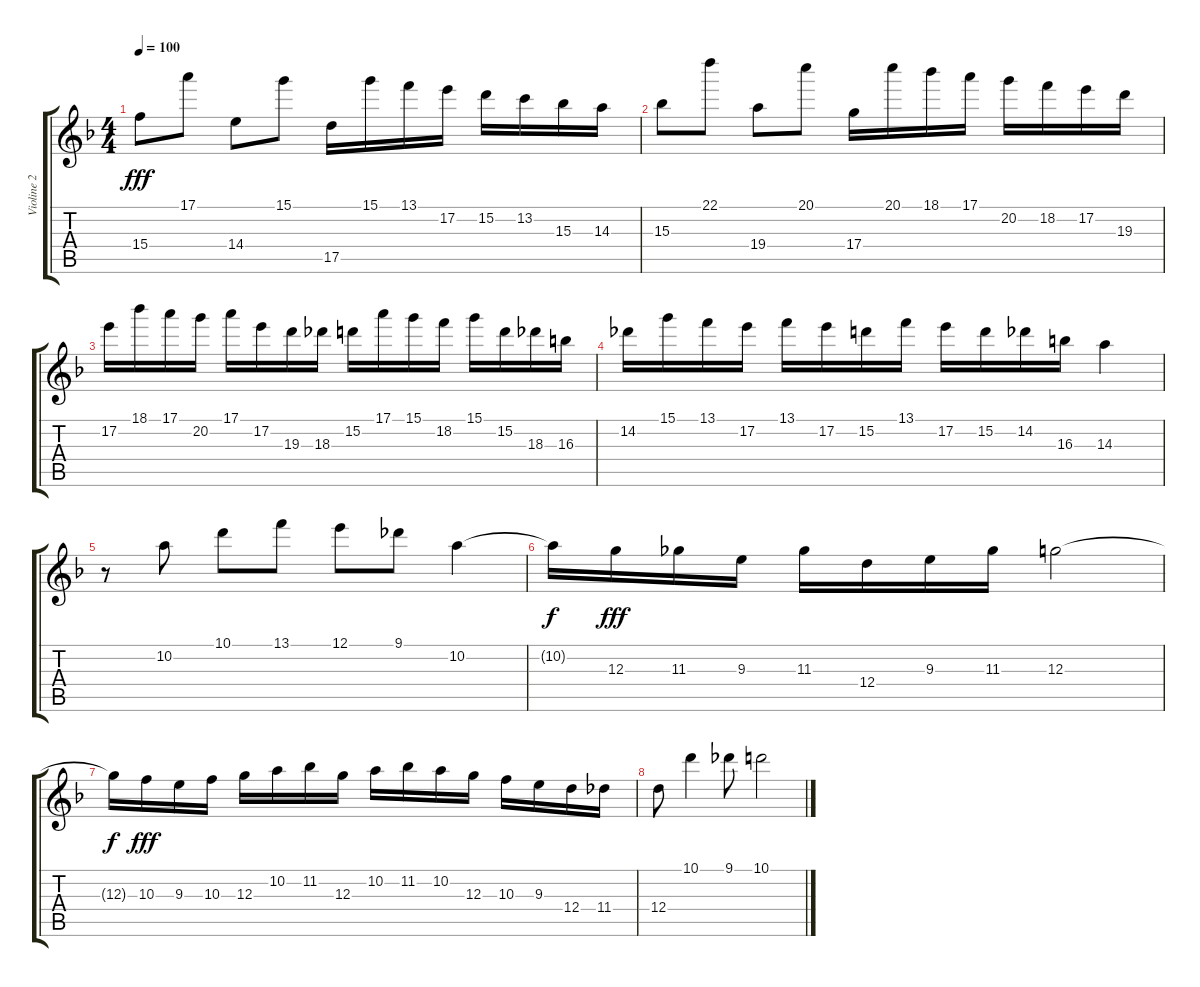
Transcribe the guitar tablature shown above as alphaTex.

\track ("Violine 2 (Solo)" "Violine 2 ") {instrument overdrivenguitar}
\staff {score tabs}
\tuning (E4 B3 G3 D3 A2 E2) {hide}
\ts (4 4)
\tempo 100
\clef g2
\ks dminor
15.4.8{dy fff} 17.1.8 14.4.8 15.1.8 17.5.16 15.1.16 13.1.16 17.2.16 15.2.16 13.2.16 15.3.16 14.3.16 |
15.3.8 22.1.8 19.4.8 20.1.8 17.4.16 20.1.16 18.1.16 17.1.16 20.2.16 18.2.16 17.2.16 19.3.16 |
17.2.16 18.1.16 17.1.16 20.2.16 17.1.16 17.2.16 19.3.16 18.3.16 15.2.16 17.1.16 15.1.16 18.2.16 15.1.16 15.2.16 18.3.16 16.3.16 |
14.2.16 15.1.16 13.1.16 17.2.16 13.1.16 17.2.16 15.2.16 13.1.16 17.2.16 15.2.16 14.2.16 16.3.16 14.3.4 |
r.8 10.2.8 10.1.8 13.1.8 12.1.8 9.1.8 10.2.4 |
10.2{t}.16{dy f} 12.3.16{dy fff} 11.3.16 9.3.16 11.3.16 12.4.16 9.3.16 11.3.16 12.3.2 |
12.3{t}.16{dy f} 10.3.16{dy fff} 9.3.16 10.3.16 12.3.16 10.2.16 11.2.16 12.3.16 10.2.16 11.2.16 10.2.16 12.3.16 10.3.16 9.3.16 12.4.16 11.4.16 |
12.4.8 10.1.4 9.1.8 10.1.2
